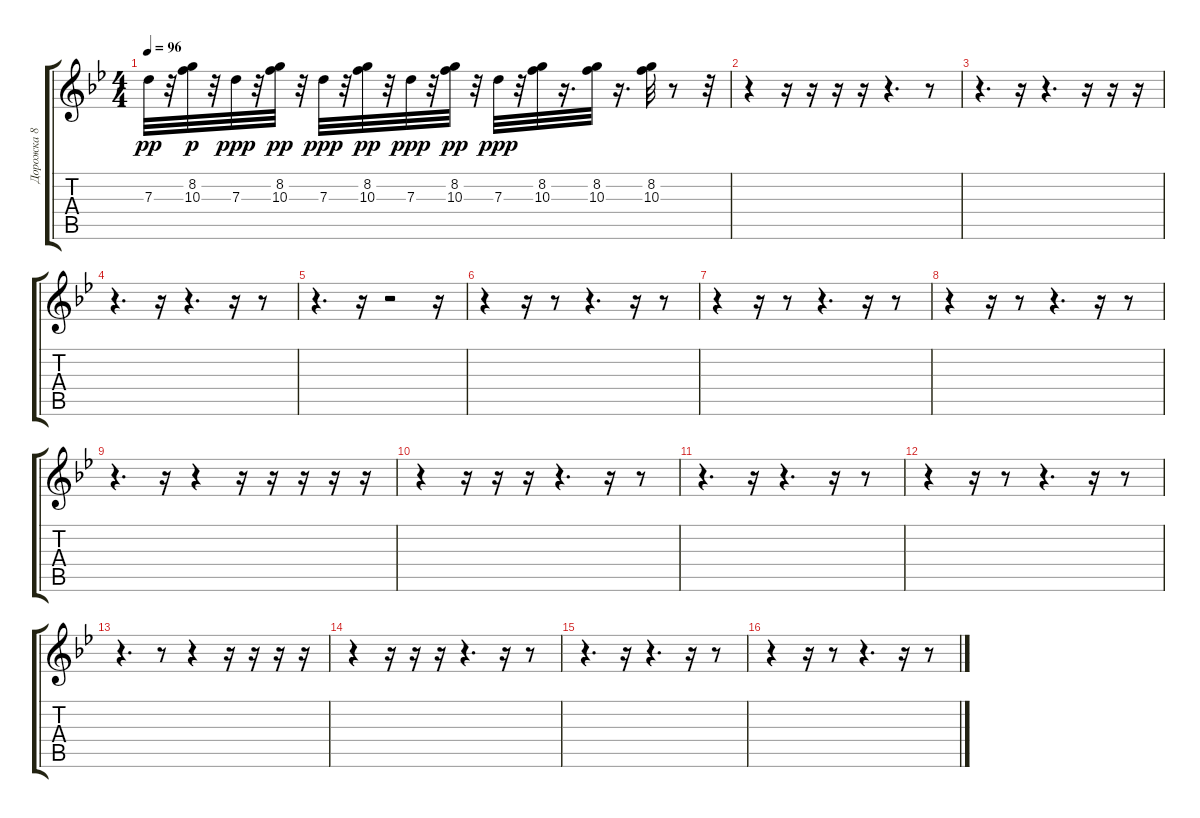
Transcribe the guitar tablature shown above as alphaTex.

\track ("Дорожка 8" "Дорожка 8") {instrument acousticguitarsteel}
\staff {score tabs}
\tuning (E4 B3 G3 D3 A2 E2) {hide}
\ts (4 4)
\tempo 96
\clef g2
\ks bb
7.3.32{dy pp balance 0} r.32 (8.2 10.3).32{dy p balance 0} r.32 7.3.32{dy ppp balance 16} r.32 (8.2 10.3).32{dy pp balance 16} r.32 7.3.32{dy ppp balance 0} r.32 (8.2 10.3).32{dy pp balance 0} r.32 7.3.32{dy ppp balance 16} r.32 (8.2 10.3).32{dy pp balance 16} r.32 7.3.32{dy ppp balance 0} r.32 (8.2 10.3).32{balance 0} r.16{d} (8.2 10.3).32{balance 16} r.16{d} (8.2 10.3).32{balance 0} r.8 r.32 |
r.4{balance 16 instrument lead6voice} r.16 r.16 r.16{volume 14} r.16{balance 4} r.4{d} r.8 |
r.4{d} r.16 r.4{d} r.16 r.16 r.16 |
r.4{d} r.16 r.4{d} r.16 r.8 |
r.4{d} r.16 r.2 r.16 |
r.4 r.16 r.8 r.4{d} r.16 r.8 |
r.4 r.16 r.8 r.4{d} r.16 r.8 |
r.4 r.16 r.8 r.4{d} r.16 r.8 |
r.4{d} r.16 r.4 r.16 r.16 r.16 r.16 r.16 |
r.4 r.16 r.16{instrument slapbass1} r.16 r.4{d} r.16 r.8 |
r.4{d} r.16 r.4{d} r.16 r.8 |
r.4 r.16 r.8 r.4{d} r.16 r.8 |
r.4{d} r.8 r.4 r.16 r.16 r.16 r.16 |
r.4 r.16 r.16 r.16 r.4{d} r.16 r.8 |
r.4{d} r.16 r.4{d} r.16 r.8 |
r.4 r.16 r.8 r.4{d} r.16 r.8
